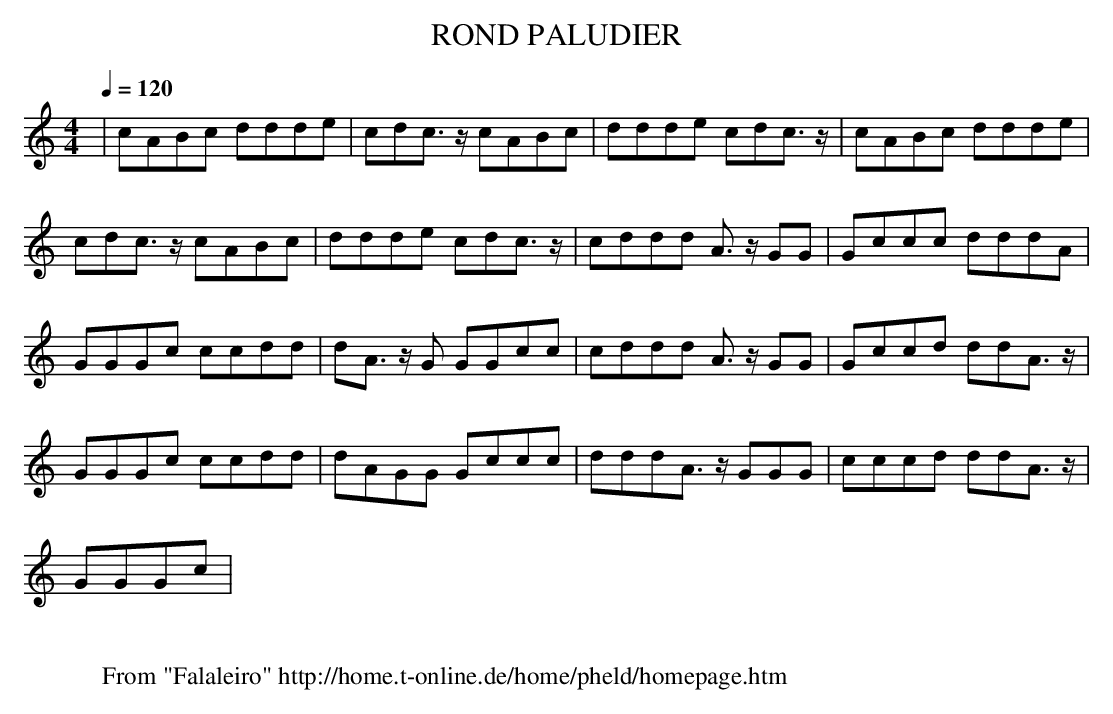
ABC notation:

X:1
T:ROND PALUDIER
M:4/4
L:1/8
Q:1/4=120
K:C
|cABc ddde|cdc3/2 z/2 cABc|ddde cdc3/2 z/2 |cABc ddde|
cdc3/2 z/2 cABc|ddde cdc3/2 z/2 |cddd A3/2 z/2 GG|Gccc dddA|
GGGc ccdd|dA3/2 z/2 G GGcc|cddd A3/2 z/2 GG|Gccd ddA3/2 z/2 |
GGGc ccdd|dAGG Gccc|dddA3/2 z/2 GGG|cccd ddA3/2 z/2 |
GGGc|
W:
W: From "Falaleiro" http://home.t-online.de/home/pheld/homepage.htm
